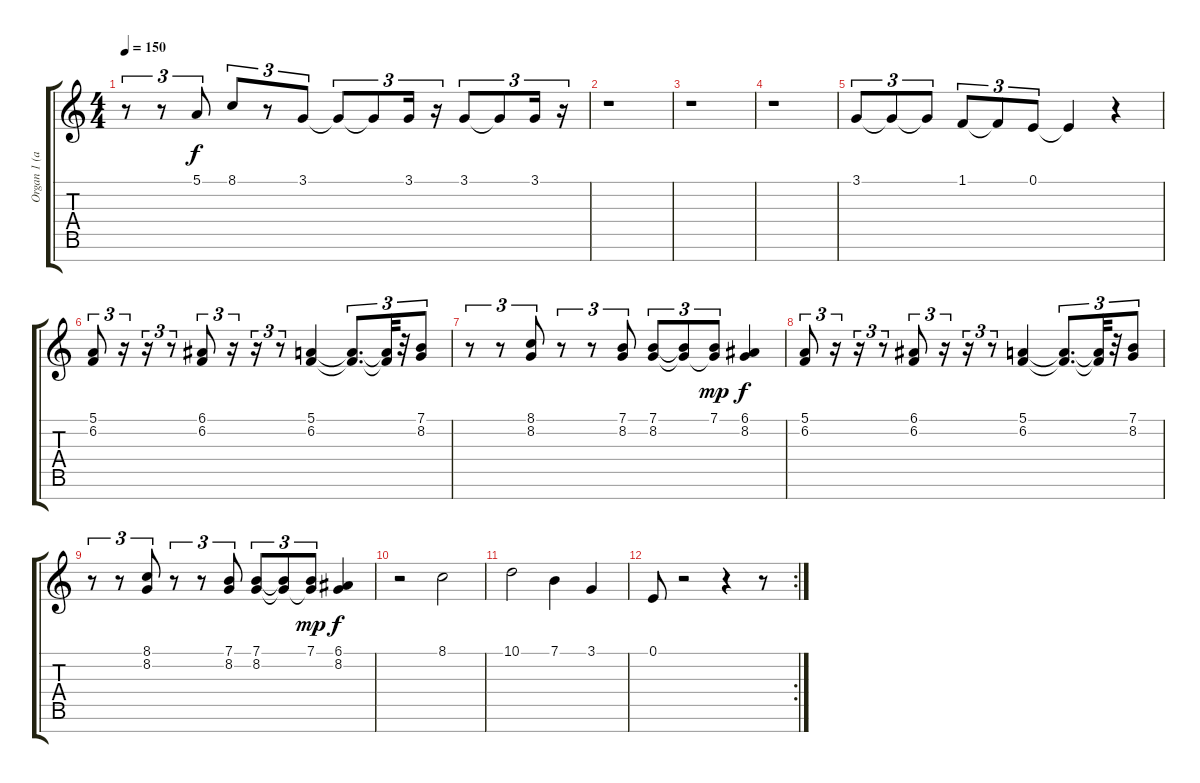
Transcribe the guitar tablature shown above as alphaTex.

\track ("Organ 1 (assist)" "Organ 1 (a") {instrument percussiveorgan}
\staff {score tabs}
\tuning (E4 B3 G3 D3 A2 E2 B1) {hide}
\ts (4 4)
\tempo 150
\clef g2
\ks c
r.8{tu (3 2) dy f} r.8{tu (3 2)} 5.1.8{tu (3 2)} 8.1.8{tu (3 2)} r.8{tu (3 2)} 3.1.8{tu (3 2)} 3.1{t}.8{tu (3 2)} 3.1{t}.8{tu (3 2)} 3.1.16{tu (3 2)} r.16{tu (3 2)} 3.1.8{tu (3 2)} 3.1{t}.8{tu (3 2)} 3.1.16{tu (3 2)} r.16{tu (3 2)} |
r.1 |
r.1 |
r.1 |
3.1.8{tu (3 2)} 3.1{t}.8{tu (3 2)} 3.1{t}.8{tu (3 2)} 1.1.8{tu (3 2)} 1.1{t}.8{tu (3 2)} 0.1.8{tu (3 2)} 0.1{t}.4 r.4 |
(5.1 6.2).8{tu (3 2)} r.16{tu (3 2)} r.16{tu (3 2)} r.8{tu (3 2)} (6.1 6.2).8{tu (3 2)} r.16{tu (3 2)} r.16{tu (3 2)} r.8{tu (3 2)} (5.1 6.2).4 (5.1{t} 6.2{t}).8{d tu (3 2)} (5.1{t} 6.2{t}).32{tu (3 2)} r.32{tu (3 2)} (7.1 8.2).8{tu (3 2)} |
r.8{tu (3 2)} r.8{tu (3 2)} (8.1 8.2).8{tu (3 2)} r.8{tu (3 2)} r.8{tu (3 2)} (7.1 8.2).8{tu (3 2)} (7.1 8.2).8{tu (3 2)} (7.1{t} 8.2{t}).8{tu (3 2)} (7.1 8.2{t}).8{tu (3 2) dy mp} (6.1 8.2).4{dy f} |
(5.1 6.2).8{tu (3 2)} r.16{tu (3 2)} r.16{tu (3 2)} r.8{tu (3 2)} (6.1 6.2).8{tu (3 2)} r.16{tu (3 2)} r.16{tu (3 2)} r.8{tu (3 2)} (5.1 6.2).4 (5.1{t} 6.2{t}).8{d tu (3 2)} (5.1{t} 6.2{t}).32{tu (3 2)} r.32{tu (3 2)} (7.1 8.2).8{tu (3 2)} |
r.8{tu (3 2)} r.8{tu (3 2)} (8.1 8.2).8{tu (3 2)} r.8{tu (3 2)} r.8{tu (3 2)} (7.1 8.2).8{tu (3 2)} (7.1 8.2).8{tu (3 2)} (7.1{t} 8.2{t}).8{tu (3 2)} (7.1 8.2{t}).8{tu (3 2) dy mp} (6.1 8.2).4{dy f} |
r.2 8.1.2 |
10.1.2 7.1.4 3.1.4 |
\rc 2
0.1.8 r.2 r.4 r.8
